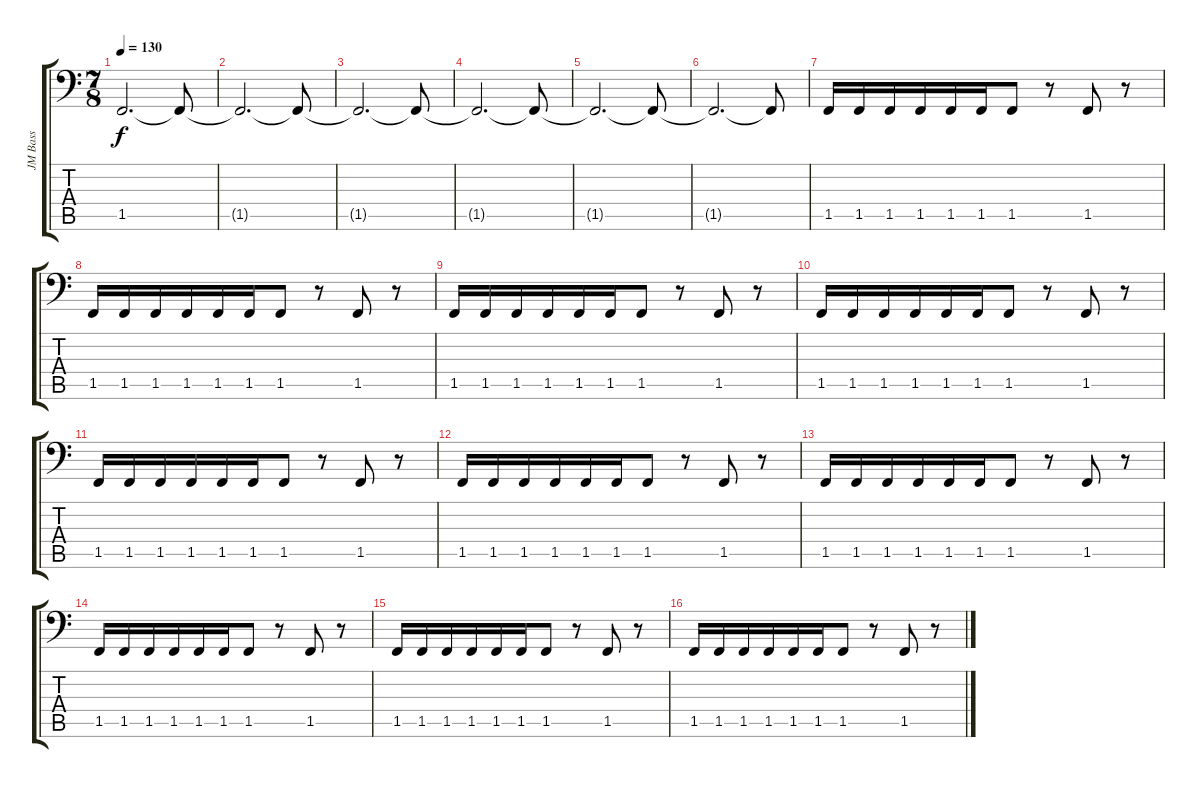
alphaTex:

\track ("JM Bass" "JM Bass") {instrument electricbassfinger}
\staff {score tabs}
\tuning (C3 G2 D2 A1 E1 B0) {hide}
\ts (7 8)
\tempo 130
\clef f4
\ks c
1.5{t}.2{d dy f} 1.5{t}.8 |
1.5{t}.2{d} 1.5{t}.8 |
1.5{t}.2{d} 1.5{t}.8 |
1.5{t}.2{d} 1.5{t}.8 |
1.5{t}.2{d} 1.5{t}.8 |
1.5{t}.2{d} 1.5{t}.8 |
1.5.16 1.5.16 1.5.16 1.5.16 1.5.16 1.5.16 1.5.8 r.8 1.5.8 r.8 |
1.5.16 1.5.16 1.5.16 1.5.16 1.5.16 1.5.16 1.5.8 r.8 1.5.8 r.8 |
1.5.16 1.5.16 1.5.16 1.5.16 1.5.16 1.5.16 1.5.8 r.8 1.5.8 r.8 |
1.5.16 1.5.16 1.5.16 1.5.16 1.5.16 1.5.16 1.5.8 r.8 1.5.8 r.8 |
1.5.16 1.5.16 1.5.16 1.5.16 1.5.16 1.5.16 1.5.8 r.8 1.5.8 r.8 |
1.5.16 1.5.16 1.5.16 1.5.16 1.5.16 1.5.16 1.5.8 r.8 1.5.8 r.8 |
1.5.16 1.5.16 1.5.16 1.5.16 1.5.16 1.5.16 1.5.8 r.8 1.5.8 r.8 |
1.5.16 1.5.16 1.5.16 1.5.16 1.5.16 1.5.16 1.5.8 r.8 1.5.8 r.8 |
1.5.16 1.5.16 1.5.16 1.5.16 1.5.16 1.5.16 1.5.8 r.8 1.5.8 r.8 |
1.5.16 1.5.16 1.5.16 1.5.16 1.5.16 1.5.16 1.5.8 r.8 1.5.8 r.8
